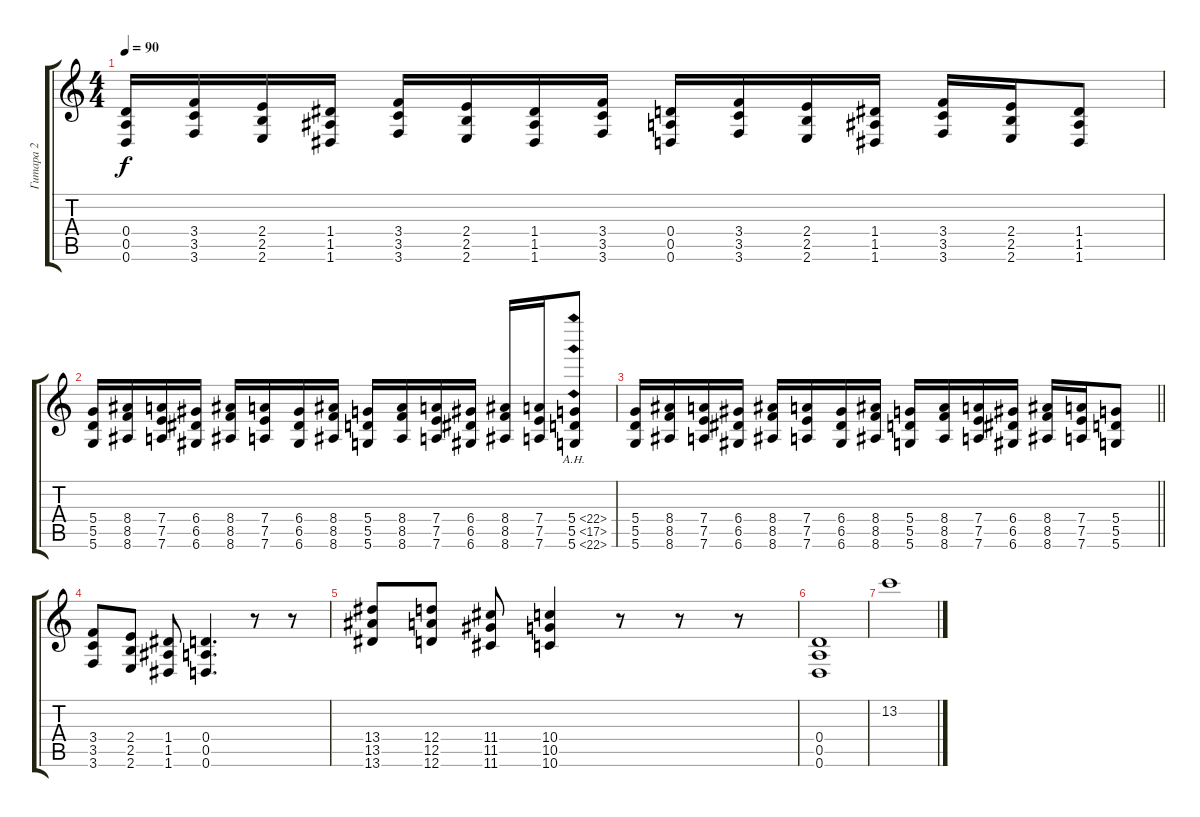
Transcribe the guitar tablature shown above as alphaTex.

\track ("Гитара 2" "Гитара 2") {instrument overdrivenguitar}
\staff {score tabs}
\tuning (E4 B3 G3 D3 A2 D2) {hide}
\ts (4 4)
\tempo 90
\clef g2
\ks c
(0.4 0.5 0.6).16{dy f} (3.4 3.5 3.6).16 (2.4 2.5 2.6).16 (1.4 1.5 1.6).16 (3.4 3.5 3.6).16 (2.4 2.5 2.6).16 (1.4 1.5 1.6).16 (3.4 3.5 3.6).16 (0.4 0.5 0.6).16 (3.4 3.5 3.6).16 (2.4 2.5 2.6).16 (1.4 1.5 1.6).16 (3.4 3.5 3.6).16 (2.4 2.5 2.6).16 (1.4 1.5 1.6).8 |
(5.4 5.5 5.6).16 (8.4 8.5 8.6).16 (7.4 7.5 7.6).16 (6.4 6.5 6.6).16 (8.4 8.5 8.6).16 (7.4 7.5 7.6).16 (6.4 6.5 6.6).16 (8.4 8.5 8.6).16 (5.4 5.5 5.6).16 (8.4 8.5 8.6).16 (7.4 7.5 7.6).16 (6.4 6.5 6.6).16 (8.4 8.5 8.6).16 (7.4 7.5 7.6).16 (5.4{ah 17} 5.5{ah 12} 5.6{ah 17}).8 |
\barLineRight lightlight
(5.4 5.5 5.6).16 (8.4 8.5 8.6).16 (7.4 7.5 7.6).16 (6.4 6.5 6.6).16 (8.4 8.5 8.6).16 (7.4 7.5 7.6).16 (6.4 6.5 6.6).16 (8.4 8.5 8.6).16 (5.4 5.5 5.6).16 (8.4 8.5 8.6).16 (7.4 7.5 7.6).16 (6.4 6.5 6.6).16 (8.4 8.5 8.6).16 (7.4 7.5 7.6).16 (5.4 5.5 5.6).8 |
(3.4 3.5 3.6).8 (2.4 2.5 2.6).8 (1.4 1.5 1.6).8 (0.4 0.5 0.6).4{d} r.8 r.8 |
(13.4 13.5 13.6).8 (12.4 12.5 12.6).8 (11.4 11.5 11.6).8 (10.4 10.5 10.6).4 r.8 r.8 r.8 |
(0.4 0.5 0.6).1 |
13.2.1
